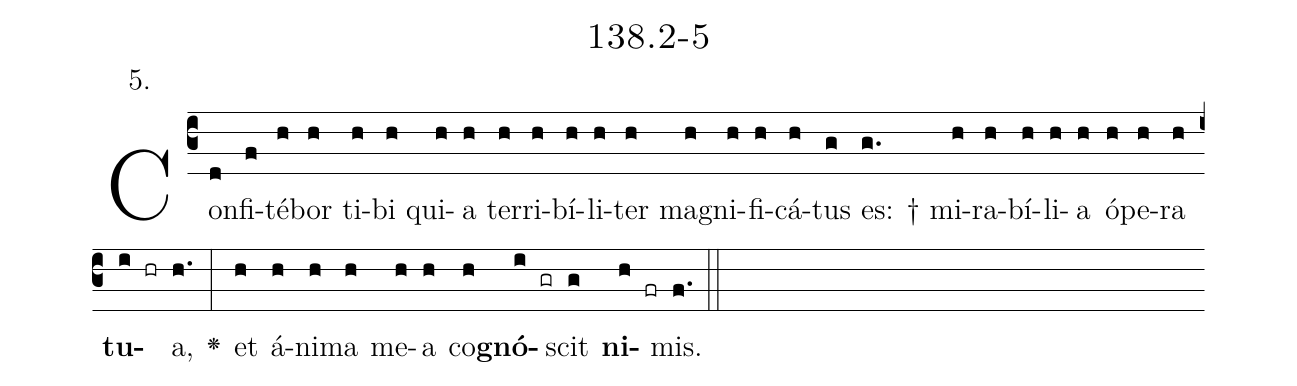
name: 138.2-5;
annotation: 5.;
%%
(c3)Con(d)fi(f)té(h)bor(h) ti(h)bi(h) qui(h)a(h) ter(h)ri(h)bí(h)li(h)ter(h) ma(h)gni(h)fi(h)cá(h)tus(g) es: †(g.) mi(h)ra(h)bí(h)li(h)a(h) ó(h)pe(h)ra(h) <b>tu</b>(i hr)a,(h.) <v>\greheightstar</v>(:) et(h) á(h)ni(h)ma(h) me(h)a(h) co(h)<b>gnó</b>(i gr)scit(g) <b>ni</b>(h fr)mis.(f.) (::)


%E(h) u(h) o(i) u(g) a(h) e.(f.) (::)
